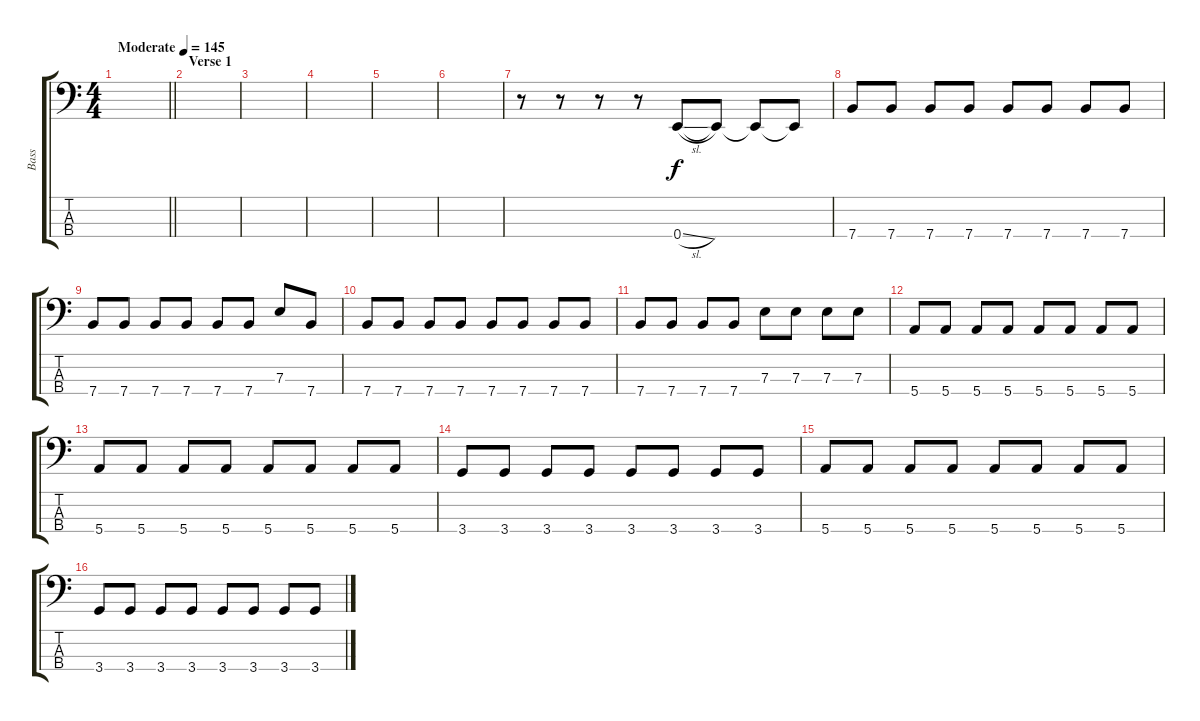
\track ("Bass" "Bass") {instrument electricbasspick}
\staff {score tabs}
\tuning (G2 D2 A1 E1) {hide}
\ts (4 4)
\tempo (145 "Moderate")
\clef f4
\barLineRight lightlight
\ks c
|
\section ("" "Verse 1")
|
|
|
|
|
r.8 r.8 r.8 r.8 0.4{sl}.8 0.4{t}.8 0.4{t}.8 0.4{t}.8 |
7.4.8 7.4.8 7.4.8 7.4.8 7.4.8 7.4.8 7.4.8 7.4.8 |
7.4.8 7.4.8 7.4.8 7.4.8 7.4.8 7.4.8 7.3.8 7.4.8 |
7.4.8 7.4.8 7.4.8 7.4.8 7.4.8 7.4.8 7.4.8 7.4.8 |
7.4.8 7.4.8 7.4.8 7.4.8 7.3.8 7.3.8 7.3.8 7.3.8 |
5.4.8 5.4.8 5.4.8 5.4.8 5.4.8 5.4.8 5.4.8 5.4.8 |
5.4.8 5.4.8 5.4.8 5.4.8 5.4.8 5.4.8 5.4.8 5.4.8 |
3.4.8 3.4.8 3.4.8 3.4.8 3.4.8 3.4.8 3.4.8 3.4.8 |
5.4.8 5.4.8 5.4.8 5.4.8 5.4.8 5.4.8 5.4.8 5.4.8 |
3.4.8 3.4.8 3.4.8 3.4.8 3.4.8 3.4.8 3.4.8 3.4.8
